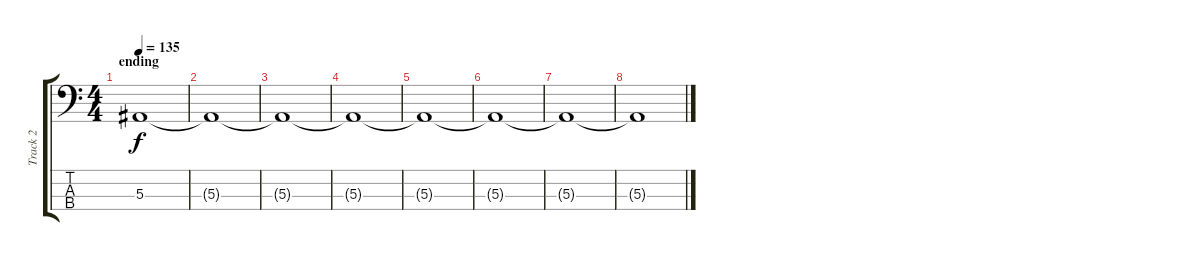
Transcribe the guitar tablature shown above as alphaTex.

\track ("Track 2" "Track 2") {instrument electricbassfinger}
\staff {score tabs}
\tuning (Eb2 Bb1 F1 Bb0) {hide}
\ts (4 4)
\section ("" "ending")
\tempo 135
\clef f4
\ks c
5.3.1{dy f} |
5.3{t}.1 |
5.3{t}.1 |
5.3{t}.1 |
5.3{t}.1 |
5.3{t}.1 |
5.3{t}.1 |
5.3{t}.1
